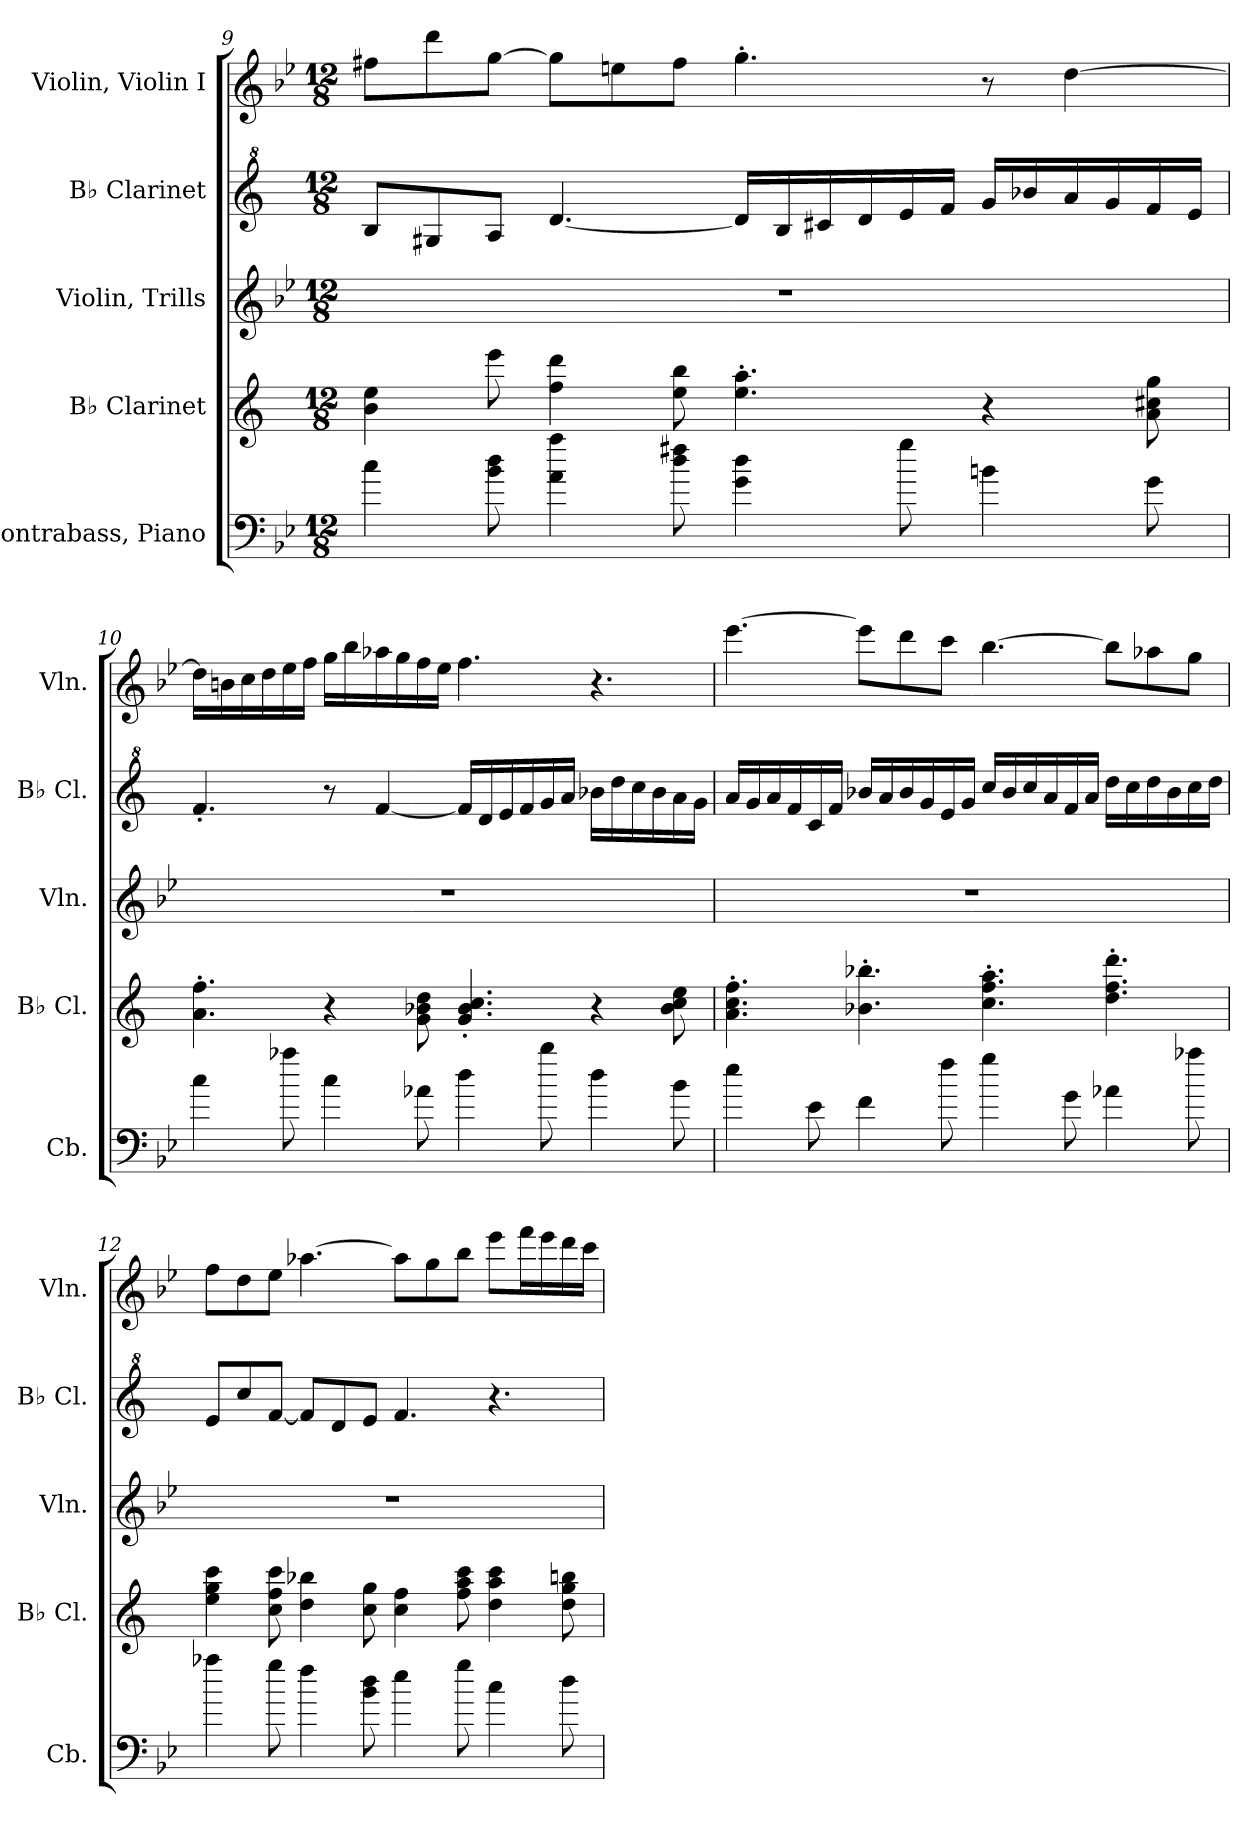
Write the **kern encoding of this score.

**kern	**kern	**kern	**kern	**kern
*part5	*part4	*part3	*part2	*part1
*staff5	*staff4	*staff3	*staff2	*staff1
*I"Contrabass, Piano	*I"B♭ Clarinet	*I"Violin, Trills	*I"B♭ Clarinet	*I"Violin, Violin I
*I'Cb.	*I'B♭ Cl.	*I'Vln.	*I'B♭ Cl.	*I'Vln.
!!LO:LB:g=z
*clefF4	*clefG2	*clefG2	*clefG^2	*clefG2
*ITrd7c12	*ITrd1c2	*	*ITrd1c2	*
*k[b-e-]	*k[b-e-]	*k[b-e-]	*k[b-e-]	*k[b-e-]
*M12/8	*M12/8	*M12/8	*M12/8	*M12/8
=9	=9	=9	=9	=9
4c\	4a\ 4dd\	1.r	8a/L	8ff#X\L
.	.	.	8f#X/	8ddd\
8B-\ 8d\	8ddd\	.	8g/J	[8gg\J
4A\ 4a\	4ee-\ 4ccc\	.	[4.cc/	8gg\L]
.	.	.	.	8een\
8d\ 8f#X\	8dd\ 8aa\	.	.	8ff#\J
4G\ 4d\	4.dd\' 4.gg\'	.	16cc/LL]	4.gg'\
.	.	.	16a/	.
.	.	.	16bn/	.
.	.	.	16cc/	.
8g\	.	.	16dd/	.
.	.	.	16ee-/JJ	.
4Bn\	4r	.	16ff/LL	8r
.	.	.	16aa-X/	.
.	.	.	16gg/	[4dd\
.	.	.	16ff/	.
8G\	8g\ 8bn\ 8ff\	.	16ee-/	.
.	.	.	16dd/JJ	.
=10	=10	=10	=10	=10
4c\	4.g\' 4.ee-\'	1.r	4.ee-'/	16dd\LL]
.	.	.	.	16bn\
.	.	.	.	16cc\
.	.	.	.	16dd\
8a-X\	.	.	.	16ee-\
.	.	.	.	16ff\JJ
4c\	4r	.	8r	16gg\LL
.	.	.	.	16bb-\
.	.	.	[4ee-/	16aa-X\
.	.	.	.	16gg\
8A-X\	8f\ 8a-X\ 8cc\	.	.	16ff\
.	.	.	.	16ee-\JJ
4d\	4.f/' 4.a-/' 4.b-/'	.	16ee-/LL]	4.ff\
.	.	.	16cc/	.
.	.	.	16dd/	.
.	.	.	16ee-/	.
8b-\	.	.	16ff/	.
.	.	.	16gg/JJ	.
4d\	4r	.	16aa-X\LL	4.r
.	.	.	16ccc\	.
.	.	.	16bb-\	.
.	.	.	16aa-\	.
8B-\	8a-\ 8b-\ 8dd\	.	16gg\	.
.	.	.	16ff\JJ	.
!!LO:LB:g=z
=11	=11	=11	=11	=11
4e-\	4.g\' 4.b-\' 4.ee-\'	1.r	16gg/LL	[4.eee-\
.	.	.	16ff/	.
.	.	.	16gg/	.
.	.	.	16ee-/	.
8E-\	.	.	16b-/	.
.	.	.	16ee-/JJ	.
4F\	4.a-X\' 4.aa-X\'	.	16aa-X/LL	8eee-\L]
.	.	.	16gg/	.
.	.	.	16aa-/	8ddd\
.	.	.	16ff/	.
8f\	.	.	16dd/	8ccc\J
.	.	.	16ff/JJ	.
4g\	4.b-\' 4.ee-\' 4.gg\'	.	16bb-/LL	[4.bb-\
.	.	.	16aa-/	.
.	.	.	16bb-/	.
.	.	.	16gg/	.
8G\	.	.	16ee-/	.
.	.	.	16gg/JJ	.
4A-X\	4.cc\' 4.ee-\' 4.ccc\'	.	16ccc\LL	8bb-\L]
.	.	.	16bb-\	.
.	.	.	16ccc\	8aa-X\
.	.	.	16aa-\	.
8a-X\	.	.	16bb-\	8gg\J
.	.	.	16ccc\JJ	.
=12	=12	=12	=12	=12
4a-X\	4dd\ 4ff\ 4bb-\	1.r	8dd/L	8ff\L
.	.	.	8bb-/	8dd\
8g\	8b-\ 8ee-\ 8bb-\	.	[8ee-/J	8ee-\J
4f\	4cc\ 4aa-X\	.	8ee-/L]	[4.aa-X\
.	.	.	8cc/	.
8B-\ 8d\	8b-\ 8ff\	.	8dd/J	.
4e-\	4b-\ 4ee-\	.	4.ee-/	8aa-\L]
.	.	.	.	8gg\
8g\	8ee-\ 8gg\ 8bb-\	.	.	8bb-\J
4c\	4cc\ 4gg\ 4bb-\	.	4.r	8eee-\L
.	.	.	.	16fff\L
.	.	.	.	16eee-\
8d\	8cc\ 8ff\ 8aan\	.	.	16ddd\
.	.	.	.	16ccc\JJ
=	=	=	=	=
*-	*-	*-	*-	*-
